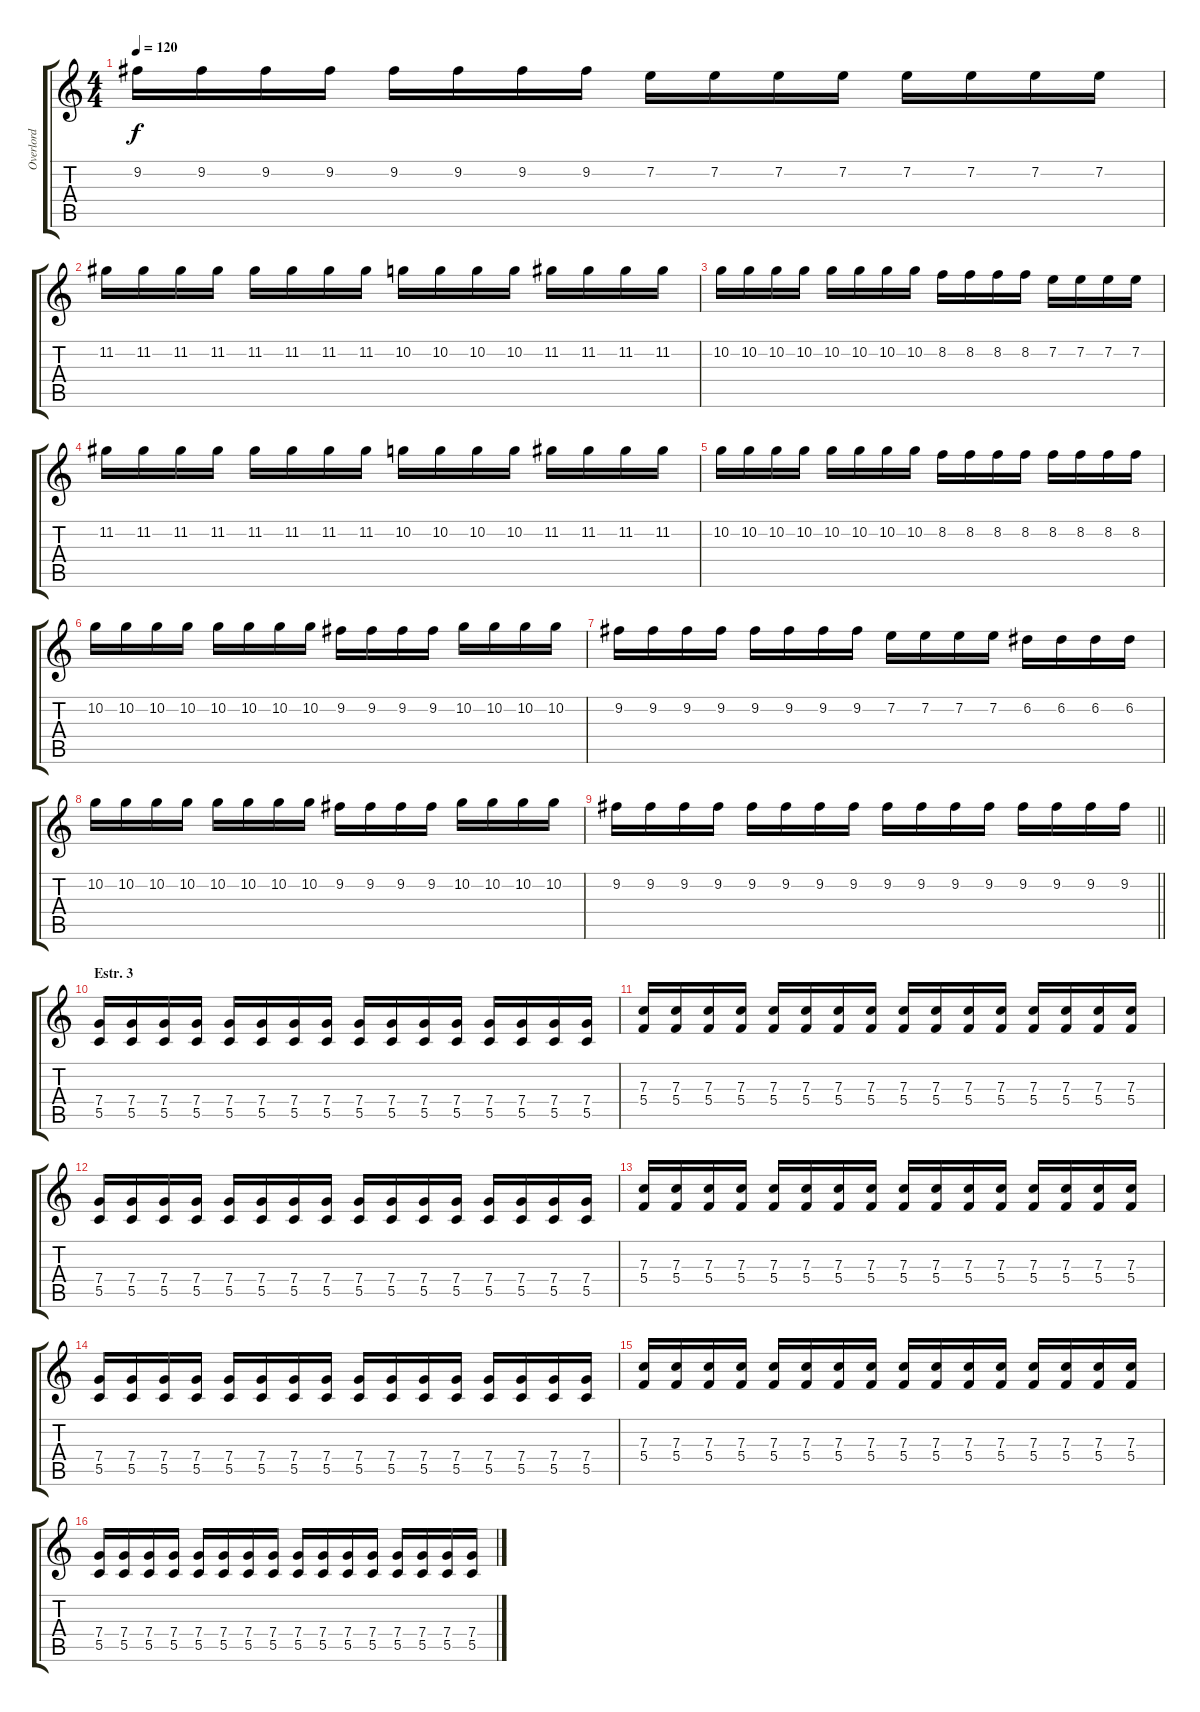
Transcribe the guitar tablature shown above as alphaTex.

\track ("Overlord" "Overlord") {instrument distortionguitar}
\staff {score tabs}
\tuning (D4 A3 F3 C3 G2 D2) {hide}
\ts (4 4)
\tempo 120
\clef g2
\ks c
9.2.16{dy f} 9.2.16 9.2.16 9.2.16 9.2.16 9.2.16 9.2.16 9.2.16 7.2.16 7.2.16 7.2.16 7.2.16 7.2.16 7.2.16 7.2.16 7.2.16 |
11.2.16 11.2.16 11.2.16 11.2.16 11.2.16 11.2.16 11.2.16 11.2.16 10.2.16 10.2.16 10.2.16 10.2.16 11.2.16 11.2.16 11.2.16 11.2.16 |
10.2.16 10.2.16 10.2.16 10.2.16 10.2.16 10.2.16 10.2.16 10.2.16 8.2.16 8.2.16 8.2.16 8.2.16 7.2.16 7.2.16 7.2.16 7.2.16 |
11.2.16 11.2.16 11.2.16 11.2.16 11.2.16 11.2.16 11.2.16 11.2.16 10.2.16 10.2.16 10.2.16 10.2.16 11.2.16 11.2.16 11.2.16 11.2.16 |
10.2.16 10.2.16 10.2.16 10.2.16 10.2.16 10.2.16 10.2.16 10.2.16 8.2.16 8.2.16 8.2.16 8.2.16 8.2.16 8.2.16 8.2.16 8.2.16 |
10.2.16 10.2.16 10.2.16 10.2.16 10.2.16 10.2.16 10.2.16 10.2.16 9.2.16 9.2.16 9.2.16 9.2.16 10.2.16 10.2.16 10.2.16 10.2.16 |
9.2.16 9.2.16 9.2.16 9.2.16 9.2.16 9.2.16 9.2.16 9.2.16 7.2.16 7.2.16 7.2.16 7.2.16 6.2.16 6.2.16 6.2.16 6.2.16 |
10.2.16 10.2.16 10.2.16 10.2.16 10.2.16 10.2.16 10.2.16 10.2.16 9.2.16 9.2.16 9.2.16 9.2.16 10.2.16 10.2.16 10.2.16 10.2.16 |
\barLineRight lightlight
9.2.16 9.2.16 9.2.16 9.2.16 9.2.16 9.2.16 9.2.16 9.2.16 9.2.16 9.2.16 9.2.16 9.2.16 9.2.16 9.2.16 9.2.16 9.2.16 |
\section ("" "Estr. 3")
(7.4 5.5).16 (7.4 5.5).16 (7.4 5.5).16 (7.4 5.5).16 (7.4 5.5).16 (7.4 5.5).16 (7.4 5.5).16 (7.4 5.5).16 (7.4 5.5).16 (7.4 5.5).16 (7.4 5.5).16 (7.4 5.5).16 (7.4 5.5).16 (7.4 5.5).16 (7.4 5.5).16 (7.4 5.5).16 |
(7.3 5.4).16 (7.3 5.4).16 (7.3 5.4).16 (7.3 5.4).16 (7.3 5.4).16 (7.3 5.4).16 (7.3 5.4).16 (7.3 5.4).16 (7.3 5.4).16 (7.3 5.4).16 (7.3 5.4).16 (7.3 5.4).16 (7.3 5.4).16 (7.3 5.4).16 (7.3 5.4).16 (7.3 5.4).16 |
(7.4 5.5).16 (7.4 5.5).16 (7.4 5.5).16 (7.4 5.5).16 (7.4 5.5).16 (7.4 5.5).16 (7.4 5.5).16 (7.4 5.5).16 (7.4 5.5).16 (7.4 5.5).16 (7.4 5.5).16 (7.4 5.5).16 (7.4 5.5).16 (7.4 5.5).16 (7.4 5.5).16 (7.4 5.5).16 |
(7.3 5.4).16 (7.3 5.4).16 (7.3 5.4).16 (7.3 5.4).16 (7.3 5.4).16 (7.3 5.4).16 (7.3 5.4).16 (7.3 5.4).16 (7.3 5.4).16 (7.3 5.4).16 (7.3 5.4).16 (7.3 5.4).16 (7.3 5.4).16 (7.3 5.4).16 (7.3 5.4).16 (7.3 5.4).16 |
(7.4 5.5).16 (7.4 5.5).16 (7.4 5.5).16 (7.4 5.5).16 (7.4 5.5).16 (7.4 5.5).16 (7.4 5.5).16 (7.4 5.5).16 (7.4 5.5).16 (7.4 5.5).16 (7.4 5.5).16 (7.4 5.5).16 (7.4 5.5).16 (7.4 5.5).16 (7.4 5.5).16 (7.4 5.5).16 |
(7.3 5.4).16 (7.3 5.4).16 (7.3 5.4).16 (7.3 5.4).16 (7.3 5.4).16 (7.3 5.4).16 (7.3 5.4).16 (7.3 5.4).16 (7.3 5.4).16 (7.3 5.4).16 (7.3 5.4).16 (7.3 5.4).16 (7.3 5.4).16 (7.3 5.4).16 (7.3 5.4).16 (7.3 5.4).16 |
(7.4 5.5).16 (7.4 5.5).16 (7.4 5.5).16 (7.4 5.5).16 (7.4 5.5).16 (7.4 5.5).16 (7.4 5.5).16 (7.4 5.5).16 (7.4 5.5).16 (7.4 5.5).16 (7.4 5.5).16 (7.4 5.5).16 (7.4 5.5).16 (7.4 5.5).16 (7.4 5.5).16 (7.4 5.5).16
